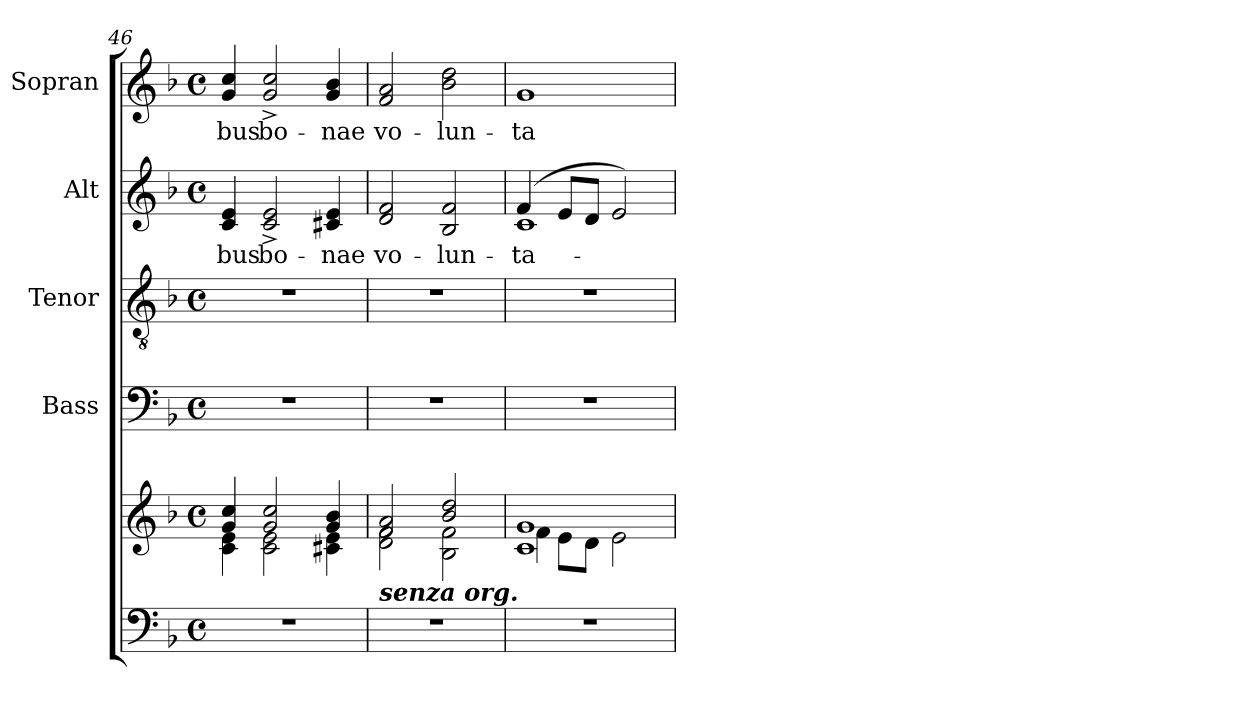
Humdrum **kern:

**kern	**kern	**kern	**kern	**kern	**text	**kern	**text
*part5	*part5	*part4	*part3	*part2	*part2	*part1	*part1
*staff6	*staff5	*staff4	*staff3	*staff2	*staff2	*staff1	*staff1
*	*	*I"Bass	*I"Tenor	*I"Alt	*	*I"Sopran	*
*	*	*I'B.	*I'T.	*I'A.	*	*I'S.	*
*clefF4	*clefG2	*clefF4	*clefGv2	*clefG2	*	*clefG2	*
*k[b-]	*k[b-]	*k[b-]	*k[b-]	*k[b-]	*	*k[b-]	*
*F:	*F:	*F:	*F:	*F:	*	*F:	*
*M4/4	*M4/4	*M4/4	*M4/4	*M4/4	*	*M4/4	*
*met(c)	*met(c)	*met(c)	*met(c)	*met(c)	*	*met(c)	*
=46	=46	=46	=46	=46	=46	=46	=46
*	*^	*	*	*	*	*	*
!	!	!	!	!	!	!LO:LY:b	!	!LO:LY:b
1r	4g/ 4cc/	4c\ 4e\	1r	1r	4c/ 4e/	-bus	4g/ 4cc/	-bus
!	!	!	!	!	!	!LO:LY:b	!	!LO:LY:b
.	2g/ 2cc/	2c\ 2e\	.	.	2c/^> 2e/^>	bo-	2g/^> 2cc/^>	bo-
!	!	!	!	!	!	!LO:LY:b	!	!LO:LY:b
.	4g/ 4b-/	4c#X\ 4e\	.	.	4c#X/ 4e/	-nae	4g/ 4b-/	-nae
=47	=47	=47	=47	=47	=47	=47	=47	=47
!	!LO:TX:b:Bi:t=senza org.	!	!	!	!	!	!	!
!	!	!	!	!	!	!LO:LY:b	!	!LO:LY:b
1r	2f/ 2a/	2d\ 2f\	1r	1r	2d/ 2f/	vo-	2f/ 2a/	vo-
!	!	!	!	!	!	!LO:LY:b	!	!LO:LY:b
.	2b-/ 2dd/	2B-\ 2f\	.	.	2B-/ 2f/	-lun-	2b-\ 2dd\	-lun-
!!LO:LB:g=z
=48	=48	=48	=48	=48	=48	=48	=48	=48
!	!	!	!	!	!	!LO:LY:b	!	!LO:LY:b
*	*	*	*	*	*^	*	*	*
1r	1c 1g	4f\	1r	1r	(4f/	1c	-ta-	1g	-ta-
.	.	8e\L	.	.	8e/L	.	.	.	.
.	.	8d\J	.	.	8d/J	.	.	.	.
.	.	2e\	.	.	2e/)	.	.	.	.
*	*v	*v	*	*	*v	*v	*	*	*
=	=	=	=	=	=	=	=
*-	*-	*-	*-	*-	*-	*-	*-
